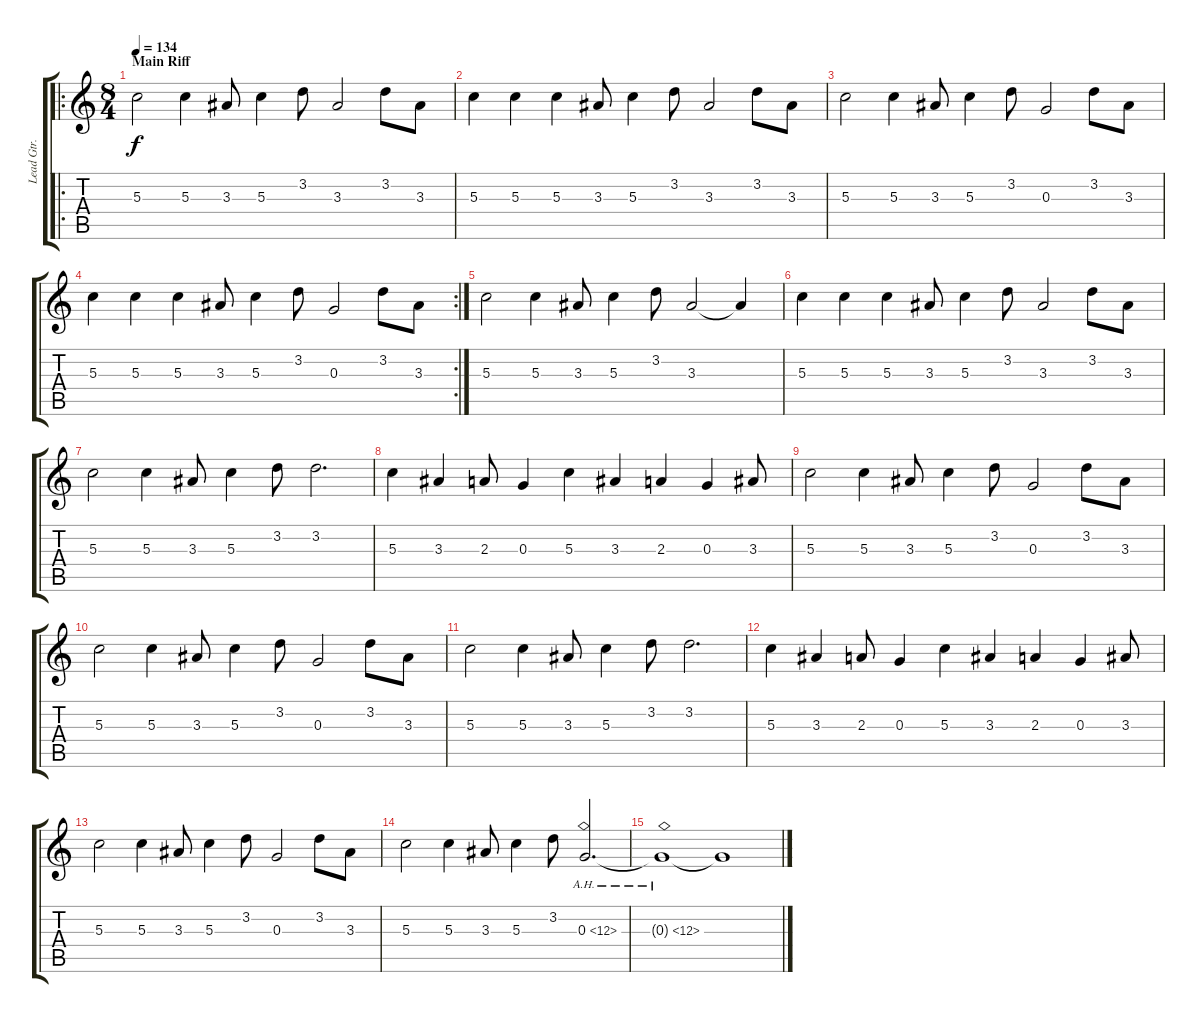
\track ("Lead Gtr." "Lead Gtr.") {instrument distortionguitar}
\staff {score tabs}
\tuning (E4 B3 G3 D3 A2 E2) {hide}
\ro
\ts (8 4)
\section ("" "Main Riff")
\tempo 134
\clef g2
\ks c
5.3.2{dy f} 5.3.4 3.3.8 5.3.4 3.2.8 3.3.2 3.2.8 3.3.8 |
5.3.4 5.3.4 5.3.4 3.3.8 5.3.4 3.2.8 3.3.2 3.2.8 3.3.8 |
5.3.2 5.3.4 3.3.8 5.3.4 3.2.8 0.3.2 3.2.8 3.3.8 |
\rc 2
5.3.4 5.3.4 5.3.4 3.3.8 5.3.4 3.2.8 0.3.2 3.2.8 3.3.8 |
5.3.2 5.3.4 3.3.8 5.3.4 3.2.8 3.3.2 3.3{t}.4 |
5.3.4 5.3.4 5.3.4 3.3.8 5.3.4 3.2.8 3.3.2 3.2.8 3.3.8 |
5.3.2 5.3.4 3.3.8 5.3.4 3.2.8 3.2.2{d} |
5.3.4 3.3.4 2.3.8 0.3.4 5.3.4 3.3.4 2.3.4 0.3.4 3.3.8 |
5.3.2 5.3.4 3.3.8 5.3.4 3.2.8 0.3.2 3.2.8 3.3.8 |
5.3.2 5.3.4 3.3.8 5.3.4 3.2.8 0.3.2 3.2.8 3.3.8 |
5.3.2 5.3.4 3.3.8 5.3.4 3.2.8 3.2.2{d} |
5.3.4 3.3.4 2.3.8 0.3.4 5.3.4 3.3.4 2.3.4 0.3.4 3.3.8 |
5.3.2 5.3.4 3.3.8 5.3.4 3.2.8 0.3.2 3.2.8 3.3.8 |
5.3.2 5.3.4 3.3.8 5.3.4 3.2.8 0.3{ah 12}.2{d} |
0.3{ah 12 t}.1 0.3{t}.1
